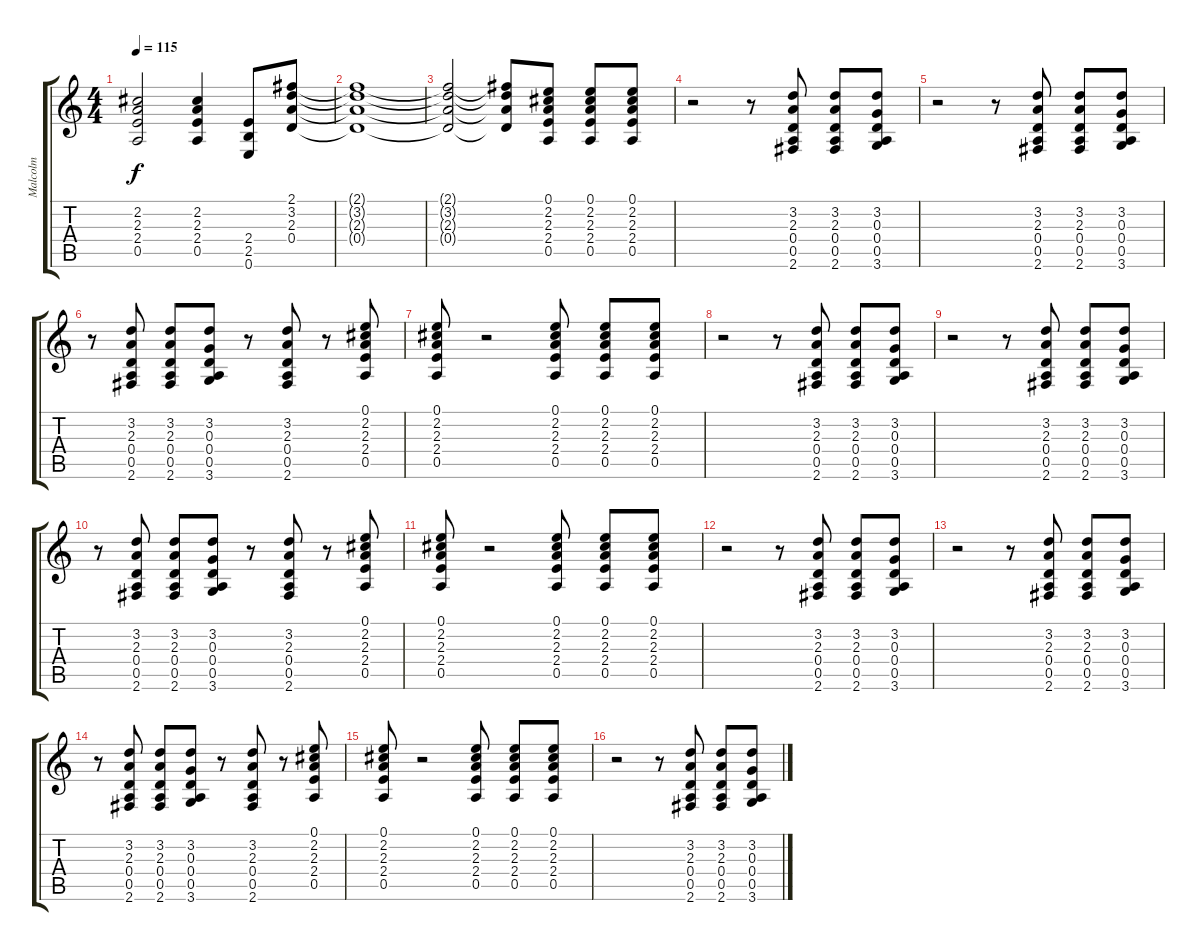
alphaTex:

\track ("Malcolm" "Malcolm") {instrument overdrivenguitar}
\staff {score tabs}
\tuning (E4 B3 G3 D3 A2 E2) {hide}
\ts (4 4)
\tempo 115
\clef g2
\ks c
(2.2 2.3 2.4 0.5).2{dy f} (2.2 2.3 2.4 0.5).4 (2.4 2.5 0.6).8 (2.1 3.2 2.3 0.4).8{volume 6} |
(2.1{t} 3.2{t} 2.3{t} 0.4{t}).1 |
(2.1{t} 3.2{t} 2.3{t} 0.4{t}).2 (2.1{t} 3.2{t} 2.3{t} 0.4{t}).8 (0.1 2.2 2.3 2.4 0.5).8{volume 16} (0.1 2.2 2.3 2.4 0.5).8 (0.1 2.2 2.3 2.4 0.5).8 |
r.2 r.8 (3.2 2.3 0.4 0.5 2.6).8 (3.2 2.3 0.4 0.5 2.6).8 (3.2 0.3 0.4 0.5 3.6).8 |
r.2 r.8 (3.2 2.3 0.4 0.5 2.6).8 (3.2 2.3 0.4 0.5 2.6).8 (3.2 0.3 0.4 0.5 3.6).8 |
r.8 (3.2 2.3 0.4 0.5 2.6).8 (3.2 2.3 0.4 0.5 2.6).8 (3.2 0.3 0.4 0.5 3.6).8 r.8 (3.2 2.3 0.4 0.5 2.6).8 r.8 (0.1 2.2 2.3 2.4 0.5).8 |
(0.1 2.2 2.3 2.4 0.5).8 r.2 (0.1 2.2 2.3 2.4 0.5).8 (0.1 2.2 2.3 2.4 0.5).8 (0.1 2.2 2.3 2.4 0.5).8 |
r.2 r.8 (3.2 2.3 0.4 0.5 2.6).8 (3.2 2.3 0.4 0.5 2.6).8 (3.2 0.3 0.4 0.5 3.6).8 |
r.2 r.8 (3.2 2.3 0.4 0.5 2.6).8 (3.2 2.3 0.4 0.5 2.6).8 (3.2 0.3 0.4 0.5 3.6).8 |
r.8 (3.2 2.3 0.4 0.5 2.6).8 (3.2 2.3 0.4 0.5 2.6).8 (3.2 0.3 0.4 0.5 3.6).8 r.8 (3.2 2.3 0.4 0.5 2.6).8 r.8 (0.1 2.2 2.3 2.4 0.5).8 |
(0.1 2.2 2.3 2.4 0.5).8 r.2 (0.1 2.2 2.3 2.4 0.5).8 (0.1 2.2 2.3 2.4 0.5).8 (0.1 2.2 2.3 2.4 0.5).8 |
r.2 r.8 (3.2 2.3 0.4 0.5 2.6).8 (3.2 2.3 0.4 0.5 2.6).8 (3.2 0.3 0.4 0.5 3.6).8 |
r.2 r.8 (3.2 2.3 0.4 0.5 2.6).8 (3.2 2.3 0.4 0.5 2.6).8 (3.2 0.3 0.4 0.5 3.6).8 |
r.8 (3.2 2.3 0.4 0.5 2.6).8 (3.2 2.3 0.4 0.5 2.6).8 (3.2 0.3 0.4 0.5 3.6).8 r.8 (3.2 2.3 0.4 0.5 2.6).8 r.8 (0.1 2.2 2.3 2.4 0.5).8 |
(0.1 2.2 2.3 2.4 0.5).8 r.2 (0.1 2.2 2.3 2.4 0.5).8 (0.1 2.2 2.3 2.4 0.5).8 (0.1 2.2 2.3 2.4 0.5).8 |
r.2 r.8 (3.2 2.3 0.4 0.5 2.6).8 (3.2 2.3 0.4 0.5 2.6).8 (3.2 0.3 0.4 0.5 3.6).8
